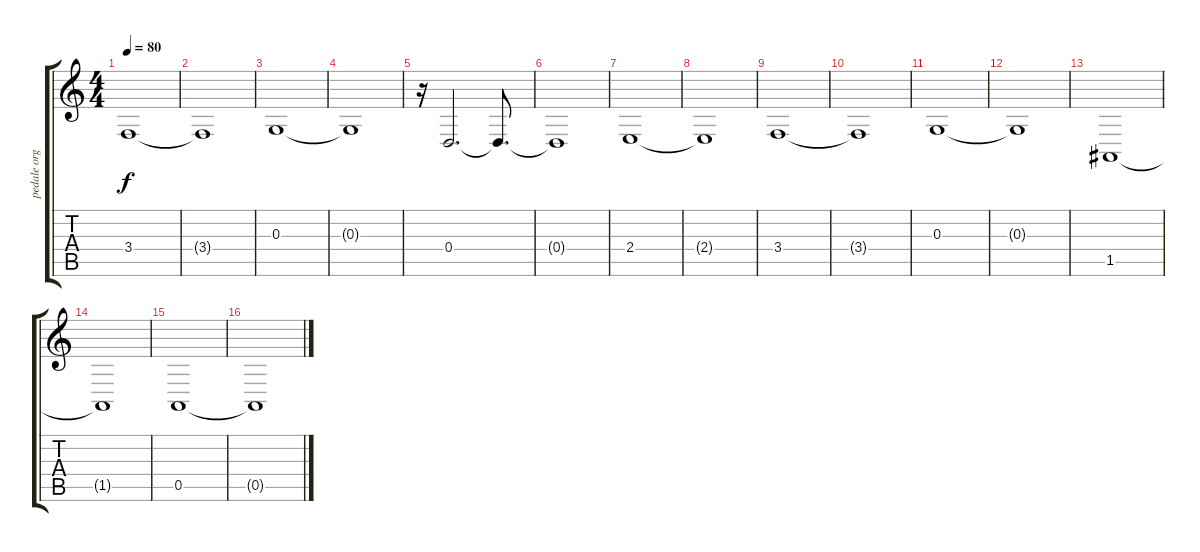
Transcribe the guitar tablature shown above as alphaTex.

\track ("pedale orgue" "pedale org") {instrument churchorgan}
\staff {score tabs}
\tuning (E4 B3 G3 D3 A2 E2) {hide}
\ts (4 4)
\tempo 80
\clef g2
\ks c
3.4.1{dy f} |
3.4{t}.1 |
0.3.1 |
0.3{t}.1 |
r.16 0.4.2{d} 0.4{t}.8{d} |
0.4{t}.1 |
2.4.1 |
2.4{t}.1 |
3.4.1 |
3.4{t}.1 |
0.3.1 |
0.3{t}.1 |
1.5.1 |
1.5{t}.1 |
0.5.1 |
0.5{t}.1
